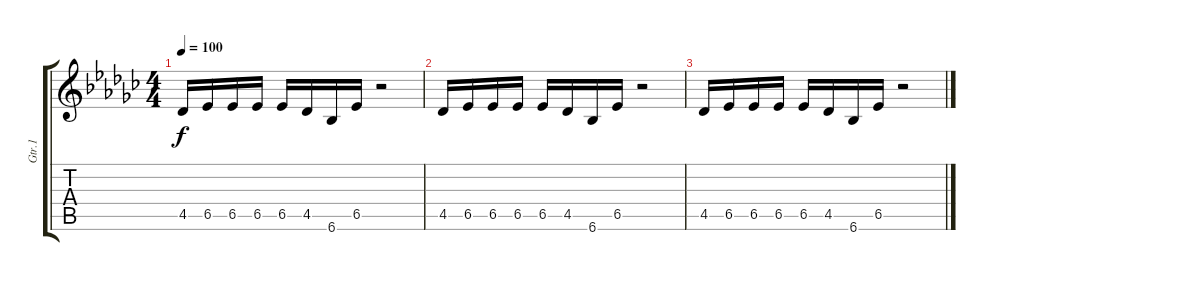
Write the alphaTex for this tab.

\track ("Gtr.1" "Gtr.1") {instrument distortionguitar}
\staff {score tabs}
\tuning (E4 B3 G3 D3 A2 E2) {hide}
\ts (4 4)
\tempo 100
\clef g2
\ks gb
4.5.16{dy f} 6.5.16 6.5.16 6.5.16 6.5.16 4.5.16 6.6.16 6.5.16 r.2 |
4.5.16 6.5.16 6.5.16 6.5.16 6.5.16 4.5.16 6.6.16 6.5.16 r.2 |
4.5.16 6.5.16 6.5.16 6.5.16 6.5.16 4.5.16 6.6.16 6.5.16 r.2
